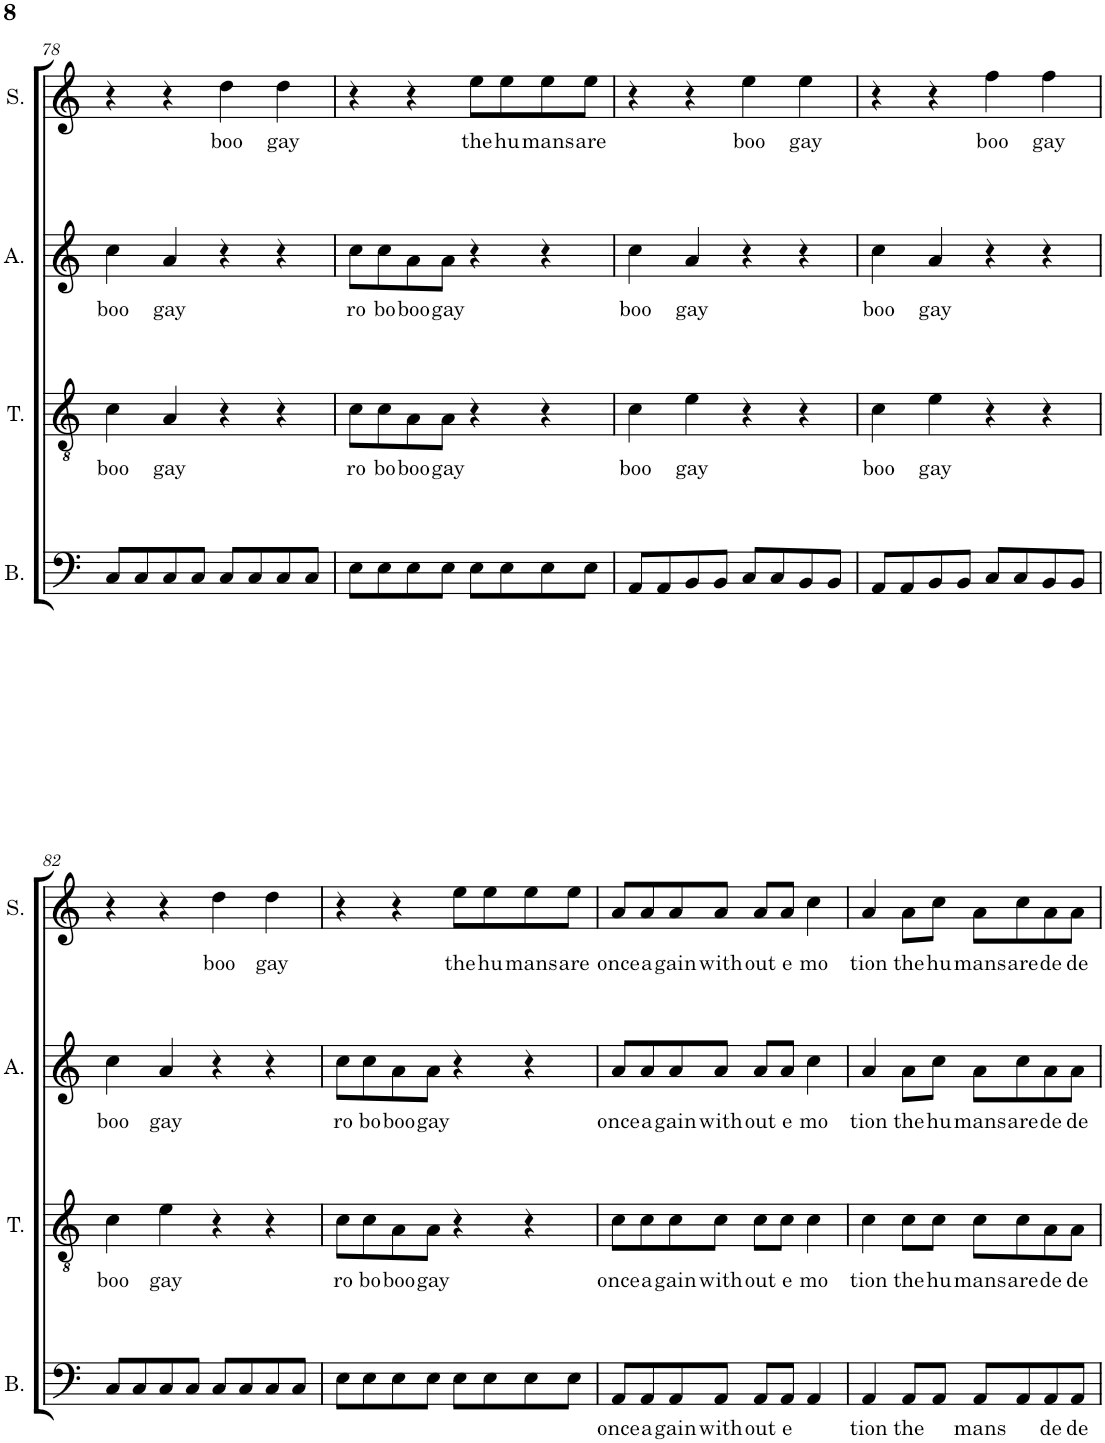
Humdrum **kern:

**kern	**text	**kern	**text	**kern	**text	**kern	**text
*part4	*part4	*part3	*part3	*part2	*part2	*part1	*part1
*staff4	*staff4	*staff3	*staff3	*staff2	*staff2	*staff1	*staff1
*I"Bass	*	*I"Tenor	*	*I"Alto	*	*I"Soprano	*
*I'B.	*	*I'T.	*	*I'A.	*	*I'S.	*
!!LO:PB:g=z
*clefF4	*	*clefGv2	*	*clefG2	*	*clefG2	*
*k[]	*	*k[]	*	*k[]	*	*k[]	*
*M4/4	*	*M4/4	*	*M4/4	*	*M4/4	*
=78	=78	=78	=78	=78	=78	=78	=78
!	!	!	!LO:LY:b	!	!LO:LY:b	!	!
8C/L	.	4c\	boo	4cc\	boo	4r	.
8C/	.	.	.	.	.	.	.
!	!	!	!LO:LY:b	!	!LO:LY:b	!	!
8C/	.	4A/	gay	4a/	gay	4r	.
8C/J	.	.	.	.	.	.	.
!	!	!	!	!	!	!	!LO:LY:b
8C/L	.	4r	.	4r	.	4dd\	boo
8C/	.	.	.	.	.	.	.
!	!	!	!	!	!	!	!LO:LY:b
8C/	.	4r	.	4r	.	4dd\	gay
8C/J	.	.	.	.	.	.	.
=79	=79	=79	=79	=79	=79	=79	=79
!	!	!	!LO:LY:b	!	!LO:LY:b	!	!
8E\L	.	8c\L	ro	8cc\L	ro	4r	.
!	!	!	!LO:LY:b	!	!LO:LY:b	!	!
8E\	.	8c\	bo	8cc\	bo	.	.
!	!	!	!LO:LY:b	!	!LO:LY:b	!	!
8E\	.	8A\	boo	8a\	boo	4r	.
!	!	!	!LO:LY:b	!	!LO:LY:b	!	!
8E\J	.	8A\J	gay	8a\J	gay	.	.
!	!	!	!	!	!	!	!LO:LY:b
8E\L	.	4r	.	4r	.	8ee\L	the
!	!	!	!	!	!	!	!LO:LY:b
8E\	.	.	.	.	.	8ee\	hu
!	!	!	!	!	!	!	!LO:LY:b
8E\	.	4r	.	4r	.	8ee\	mans
!	!	!	!	!	!	!	!LO:LY:b
8E\J	.	.	.	.	.	8ee\J	are
=80	=80	=80	=80	=80	=80	=80	=80
!	!	!	!LO:LY:b	!	!LO:LY:b	!	!
8AA/L	.	4c\	boo	4cc\	boo	4r	.
8AA/	.	.	.	.	.	.	.
!	!	!	!LO:LY:b	!	!LO:LY:b	!	!
8BB/	.	4e\	gay	4a/	gay	4r	.
8BB/J	.	.	.	.	.	.	.
!	!	!	!	!	!	!	!LO:LY:b
8C/L	.	4r	.	4r	.	4ee\	boo
8C/	.	.	.	.	.	.	.
!	!	!	!	!	!	!	!LO:LY:b
8BB/	.	4r	.	4r	.	4ee\	gay
8BB/J	.	.	.	.	.	.	.
=81	=81	=81	=81	=81	=81	=81	=81
!	!	!	!LO:LY:b	!	!LO:LY:b	!	!
8AA/L	.	4c\	boo	4cc\	boo	4r	.
8AA/	.	.	.	.	.	.	.
!	!	!	!LO:LY:b	!	!LO:LY:b	!	!
8BB/	.	4e\	gay	4a/	gay	4r	.
8BB/J	.	.	.	.	.	.	.
!	!	!	!	!	!	!	!LO:LY:b
8C/L	.	4r	.	4r	.	4ff\	boo
8C/	.	.	.	.	.	.	.
!	!	!	!	!	!	!	!LO:LY:b
8BB/	.	4r	.	4r	.	4ff\	gay
8BB/J	.	.	.	.	.	.	.
!!LO:LB:g=z
=82	=82	=82	=82	=82	=82	=82	=82
!	!	!	!LO:LY:b	!	!LO:LY:b	!	!
8C/L	.	4c\	boo	4cc\	boo	4r	.
8C/	.	.	.	.	.	.	.
!	!	!	!LO:LY:b	!	!LO:LY:b	!	!
8C/	.	4e\	gay	4a/	gay	4r	.
8C/J	.	.	.	.	.	.	.
!	!	!	!	!	!	!	!LO:LY:b
8C/L	.	4r	.	4r	.	4dd\	boo
8C/	.	.	.	.	.	.	.
!	!	!	!	!	!	!	!LO:LY:b
8C/	.	4r	.	4r	.	4dd\	gay
8C/J	.	.	.	.	.	.	.
=83	=83	=83	=83	=83	=83	=83	=83
!	!	!	!LO:LY:b	!	!LO:LY:b	!	!
8E\L	.	8c\L	ro	8cc\L	ro	4r	.
!	!	!	!LO:LY:b	!	!LO:LY:b	!	!
8E\	.	8c\	bo	8cc\	bo	.	.
!	!	!	!LO:LY:b	!	!LO:LY:b	!	!
8E\	.	8A\	boo	8a\	boo	4r	.
!	!	!	!LO:LY:b	!	!LO:LY:b	!	!
8E\J	.	8A\J	gay	8a\J	gay	.	.
!	!	!	!	!	!	!	!LO:LY:b
8E\L	.	4r	.	4r	.	8ee\L	the
!	!	!	!	!	!	!	!LO:LY:b
8E\	.	.	.	.	.	8ee\	hu
!	!	!	!	!	!	!	!LO:LY:b
8E\	.	4r	.	4r	.	8ee\	mans
!	!	!	!	!	!	!	!LO:LY:b
8E\J	.	.	.	.	.	8ee\J	are
=84	=84	=84	=84	=84	=84	=84	=84
!	!LO:LY:b	!	!LO:LY:b	!	!LO:LY:b	!	!LO:LY:b
8AA/L	once	8c\L	once	8a/L	once	8a/L	once
!	!LO:LY:b	!	!LO:LY:b	!	!LO:LY:b	!	!LO:LY:b
8AA/	a	8c\	a	8a/	a	8a/	a
!	!LO:LY:b	!	!LO:LY:b	!	!LO:LY:b	!	!LO:LY:b
8AA/	gain	8c\	gain	8a/	gain	8a/	gain
!	!LO:LY:b	!	!LO:LY:b	!	!LO:LY:b	!	!LO:LY:b
8AA/J	with	8c\J	with	8a/J	with	8a/J	with
!	!LO:LY:b	!	!LO:LY:b	!	!LO:LY:b	!	!LO:LY:b
8AA/L	out	8c\L	out	8a/L	out	8a/L	out
!	!LO:LY:b	!	!LO:LY:b	!	!LO:LY:b	!	!LO:LY:b
8AA/J	e	8c\J	e	8a/J	e	8a/J	e
!	!	!	!LO:LY:b	!	!LO:LY:b	!	!LO:LY:b
4AA/	.	4c\	mo	4cc\	mo	4cc\	mo
=85	=85	=85	=85	=85	=85	=85	=85
!	!LO:LY:b	!	!LO:LY:b	!	!LO:LY:b	!	!LO:LY:b
4AA/	tion	4c\	tion	4a/	tion	4a/	tion
!	!LO:LY:b	!	!LO:LY:b	!	!LO:LY:b	!	!LO:LY:b
8AA/L	the	8c\L	the	8a\L	the	8a\L	the
!	!	!	!LO:LY:b	!	!LO:LY:b	!	!LO:LY:b
8AA/J	.	8c\J	hu	8cc\J	hu	8cc\J	hu
!	!LO:LY:b	!	!LO:LY:b	!	!LO:LY:b	!	!LO:LY:b
8AA/L	mans	8c\L	mans	8a\L	mans	8a\L	mans
!	!	!	!LO:LY:b	!	!LO:LY:b	!	!LO:LY:b
8AA/	.	8c\	are	8cc\	are	8cc\	are
!	!LO:LY:b	!	!LO:LY:b	!	!LO:LY:b	!	!LO:LY:b
8AA/	de	8A\	de	8a\	de	8a\	de
!	!LO:LY:b	!	!LO:LY:b	!	!LO:LY:b	!	!LO:LY:b
8AA/J	de	8A\J	de	8a\J	de	8a\J	de
=	=	=	=	=	=	=	=
*-	*-	*-	*-	*-	*-	*-	*-
